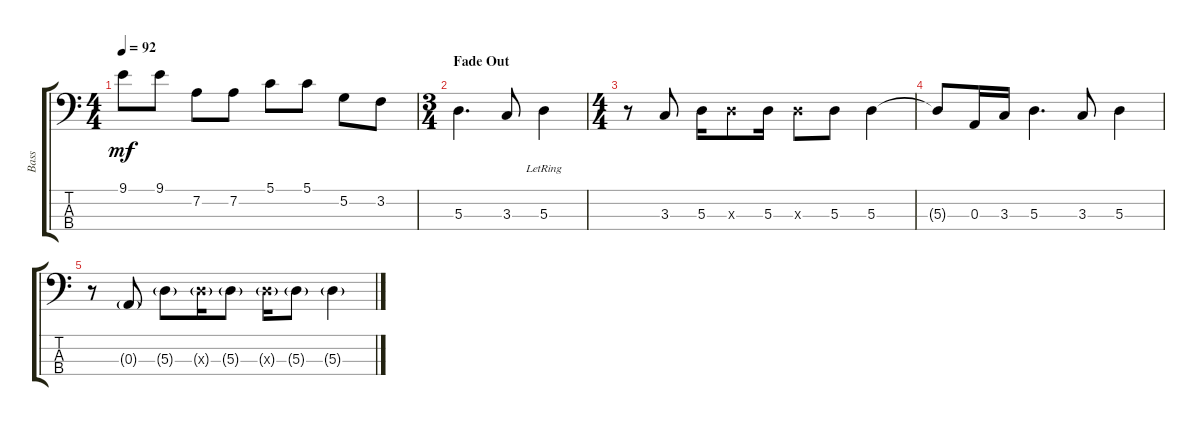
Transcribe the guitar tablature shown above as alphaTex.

\track ("Bass" "Bass") {instrument electricbassfinger}
\staff {score tabs}
\tuning (G2 D2 A1 E1) {hide}
\ts (4 4)
\tempo 92
\clef f4
\ks c
9.1.8{dy mf} 9.1.8 7.2.8 7.2.8 5.1.8 5.1.8 5.2.8 3.2.8 |
\ts (3 4)
\section ("" "Fade Out")
5.3.4{d} 3.3.8 5.3{lr}.4 |
\ts (4 4)
r.8 3.3.8 5.3.16 5.3{x}.8 5.3.16 5.3{x}.8 5.3.8 5.3.4 |
5.3{t}.8 0.3.16 3.3.16 5.3.4{d} 3.3.8 5.3.4 |
r.8 0.3{g}.8 5.3{g}.8 5.3{g x}.16 5.3{g}.8 5.3{g x}.16 5.3{g}.8 5.3{g}.4
